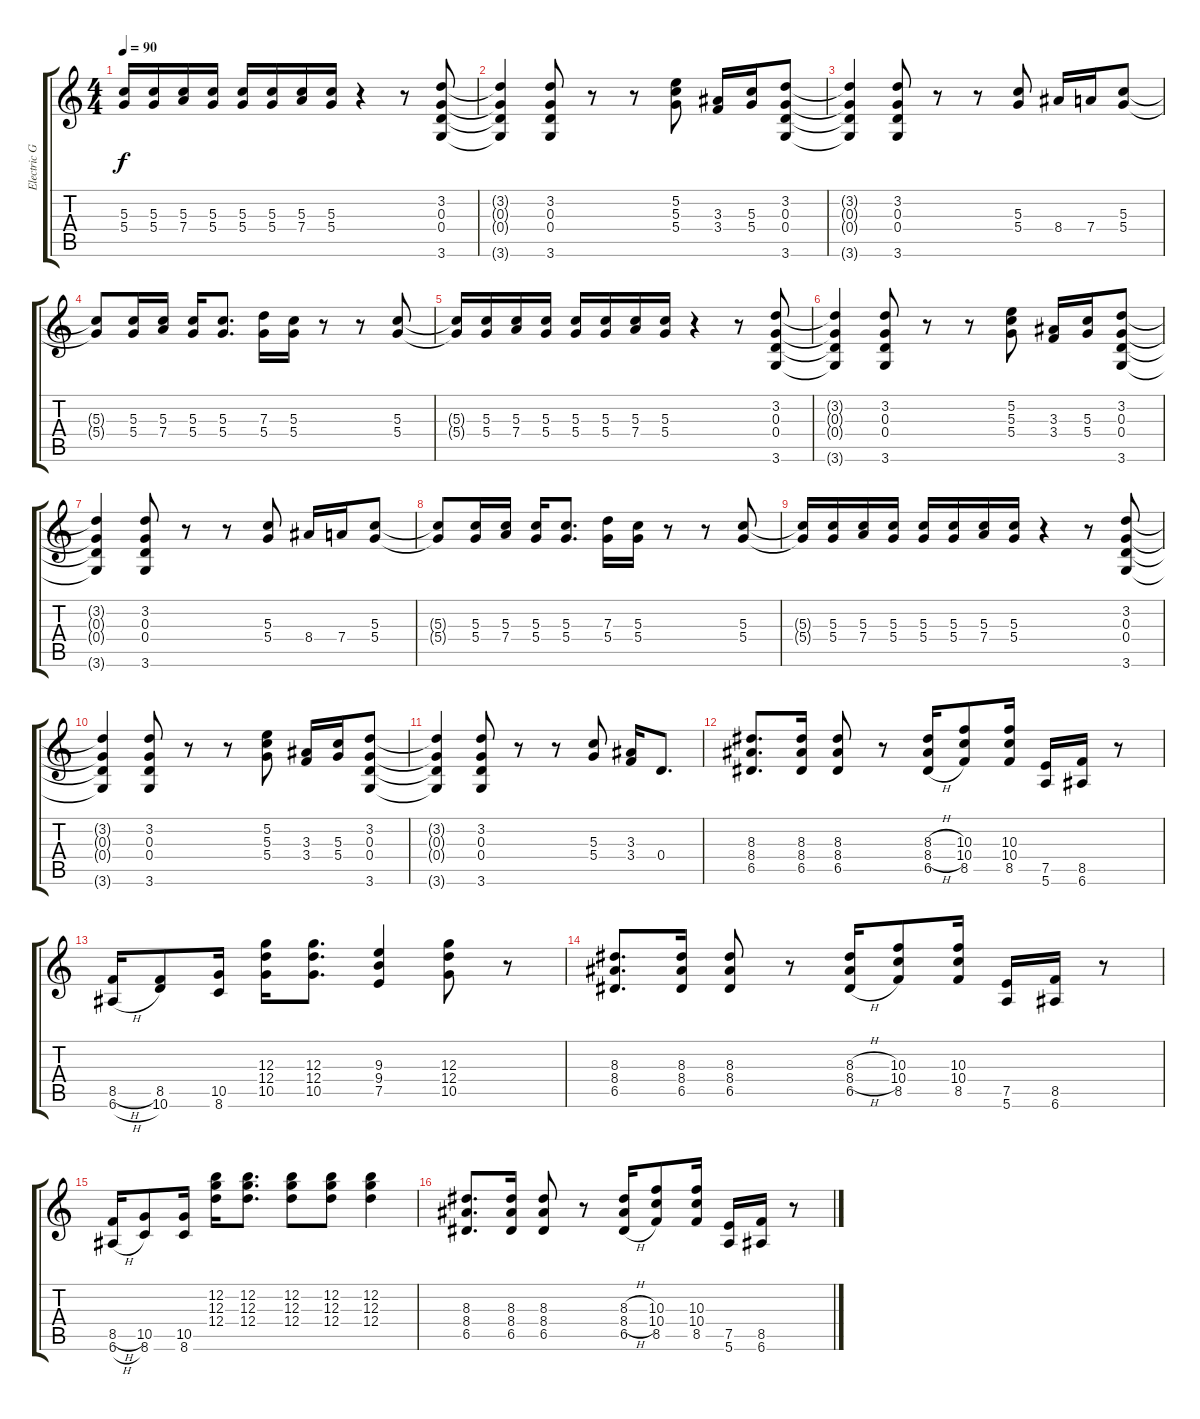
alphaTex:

\track ("Electric Guitar II" "Electric G") {instrument overdrivenguitar}
\staff {score tabs}
\tuning (E4 B3 G3 D3 A2 E2) {hide}
\ts (4 4)
\tempo 90
\clef g2
\ks c
(5.3{t} 5.4{t}).16{dy f} (5.3 5.4).16 (5.3 7.4).16 (5.3 5.4).16 (5.3 5.4).16 (5.3 5.4).16 (5.3 7.4).16 (5.3 5.4).16 r.4 r.8 (3.2 0.3 0.4 3.6).8 |
(3.2{t} 0.3{t} 0.4{t} 3.6{t}).4 (3.2 0.3 0.4 3.6).8 r.8 r.8 (5.2 5.3 5.4).8 (3.3 3.4).16 (5.3 5.4).16 (3.2 0.3 0.4 3.6).8 |
(3.2{t} 0.3{t} 0.4{t} 3.6{t}).4 (3.2 0.3 0.4 3.6).8 r.8 r.8 (5.3 5.4).8 8.4.16 7.4.16 (5.3 5.4).8 |
(5.3{t} 5.4{t}).8 (5.3 5.4).16 (5.3 7.4).16 (5.3 5.4).16 (5.3 5.4).8{d} (7.3 5.4).16 (5.3 5.4).16 r.8 r.8 (5.3 5.4).8 |
(5.3{t} 5.4{t}).16 (5.3 5.4).16 (5.3 7.4).16 (5.3 5.4).16 (5.3 5.4).16 (5.3 5.4).16 (5.3 7.4).16 (5.3 5.4).16 r.4 r.8 (3.2 0.3 0.4 3.6).8 |
(3.2{t} 0.3{t} 0.4{t} 3.6{t}).4 (3.2 0.3 0.4 3.6).8 r.8 r.8 (5.2 5.3 5.4).8 (3.3 3.4).16 (5.3 5.4).16 (3.2 0.3 0.4 3.6).8 |
(3.2{t} 0.3{t} 0.4{t} 3.6{t}).4 (3.2 0.3 0.4 3.6).8 r.8 r.8 (5.3 5.4).8 8.4.16 7.4.16 (5.3 5.4).8 |
(5.3{t} 5.4{t}).8 (5.3 5.4).16 (5.3 7.4).16 (5.3 5.4).16 (5.3 5.4).8{d} (7.3 5.4).16 (5.3 5.4).16 r.8 r.8 (5.3 5.4).8 |
(5.3{t} 5.4{t}).16 (5.3 5.4).16 (5.3 7.4).16 (5.3 5.4).16 (5.3 5.4).16 (5.3 5.4).16 (5.3 7.4).16 (5.3 5.4).16 r.4 r.8 (3.2 0.3 0.4 3.6).8 |
(3.2{t} 0.3{t} 0.4{t} 3.6{t}).4 (3.2 0.3 0.4 3.6).8 r.8 r.8 (5.2 5.3 5.4).8 (3.3 3.4).16 (5.3 5.4).16 (3.2 0.3 0.4 3.6).8 |
(3.2{t} 0.3{t} 0.4{t} 3.6{t}).4 (3.2 0.3 0.4 3.6).8 r.8 r.8 (5.3 5.4).8 (3.3 3.4).16 0.4.8{d} |
(8.3 8.4 6.5).8{d} (8.3 8.4 6.5).16 (8.3 8.4 6.5).8 r.8 (8.3{h} 8.4{h} 6.5{h}).16 (10.3 10.4 8.5).8 (10.3 10.4 8.5).16 (7.5 5.6).16 (8.5 6.6).16 r.8 |
(8.5{h} 6.6{h}).16 (8.5 10.6).8 (10.5 8.6).16 (12.3 12.4 10.5).16 (12.3 12.4 10.5).8{d} (9.3 9.4 7.5).4 (12.3 12.4 10.5).8 r.8 |
(8.3 8.4 6.5).8{d} (8.3 8.4 6.5).16 (8.3 8.4 6.5).8 r.8 (8.3{h} 8.4{h} 6.5{h}).16 (10.3 10.4 8.5).8 (10.3 10.4 8.5).16 (7.5 5.6).16 (8.5 6.6).16 r.8 |
(8.5{h} 6.6{h}).16 (10.5 8.6).8 (10.5 8.6).16 (12.2 12.3 12.4).16 (12.2 12.3 12.4).8{d} (12.2 12.3 12.4).8 (12.2 12.3 12.4).8 (12.2 12.3 12.4).4 |
(8.3 8.4 6.5).8{d} (8.3 8.4 6.5).16 (8.3 8.4 6.5).8 r.8 (8.3{h} 8.4{h} 6.5{h}).16 (10.3 10.4 8.5).8 (10.3 10.4 8.5).16 (7.5 5.6).16 (8.5 6.6).16 r.8
